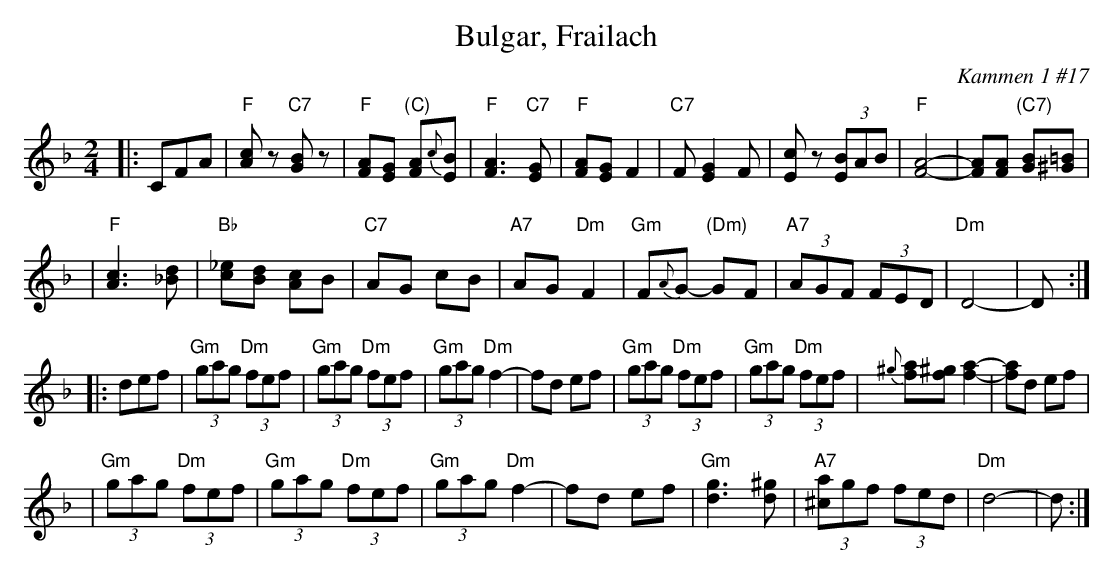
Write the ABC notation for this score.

X:1
T: Bulgar, Frailach
O: Kammen 1 #17
M: 2/4
L: 1/8
K: F
|: CFA \
| "F"[cA]z "C7"[BG]z \
| "F"[AF][GE] "(C)"[AF]{c}[BE] \
| "F"[A3F3] "C7"[EG] \
| "F"[AF][GE] F2 \
| "C7"F[E2G2] F \
| [cE]z (3[BE]AB \
| "F"[A4-F4-] \
| [AF][AF] "(C7)"[BG][=B^G] |
| "F"[c3A3] [d_B] \
| "Bb"[_ec][dB] [cA]B \
| "C7"AG cB \
| "A7"AG "Dm"F2 \
| "Gm"F{A}G- "(Dm)"GF \
| "A7"(3AGF (3FED \
| "Dm"D4- | D :|
|: def \
| "Gm"(3gag "Dm"(3fef \
| "Gm"(3gag "Dm"(3fef \
| "Gm"(3gag "Dm"f2- \
| fd ef \
| "Gm"(3gag "Dm"(3fef \
| "Gm"(3gag "Dm"(3fef \
| {^g}[af][^gf] [a2-f2-] \
| [af]d ef |
| "Gm"(3gag "Dm"(3fef \
| "Gm"(3gag "Dm"(3fef \
| "Gm"(3gag "Dm"f2- \
| fd ef \
| "Gm"[g3d3] [^gd] \
| "A7"(3[a^c]gf (3fed \
| "Dm"d4- | d :|
